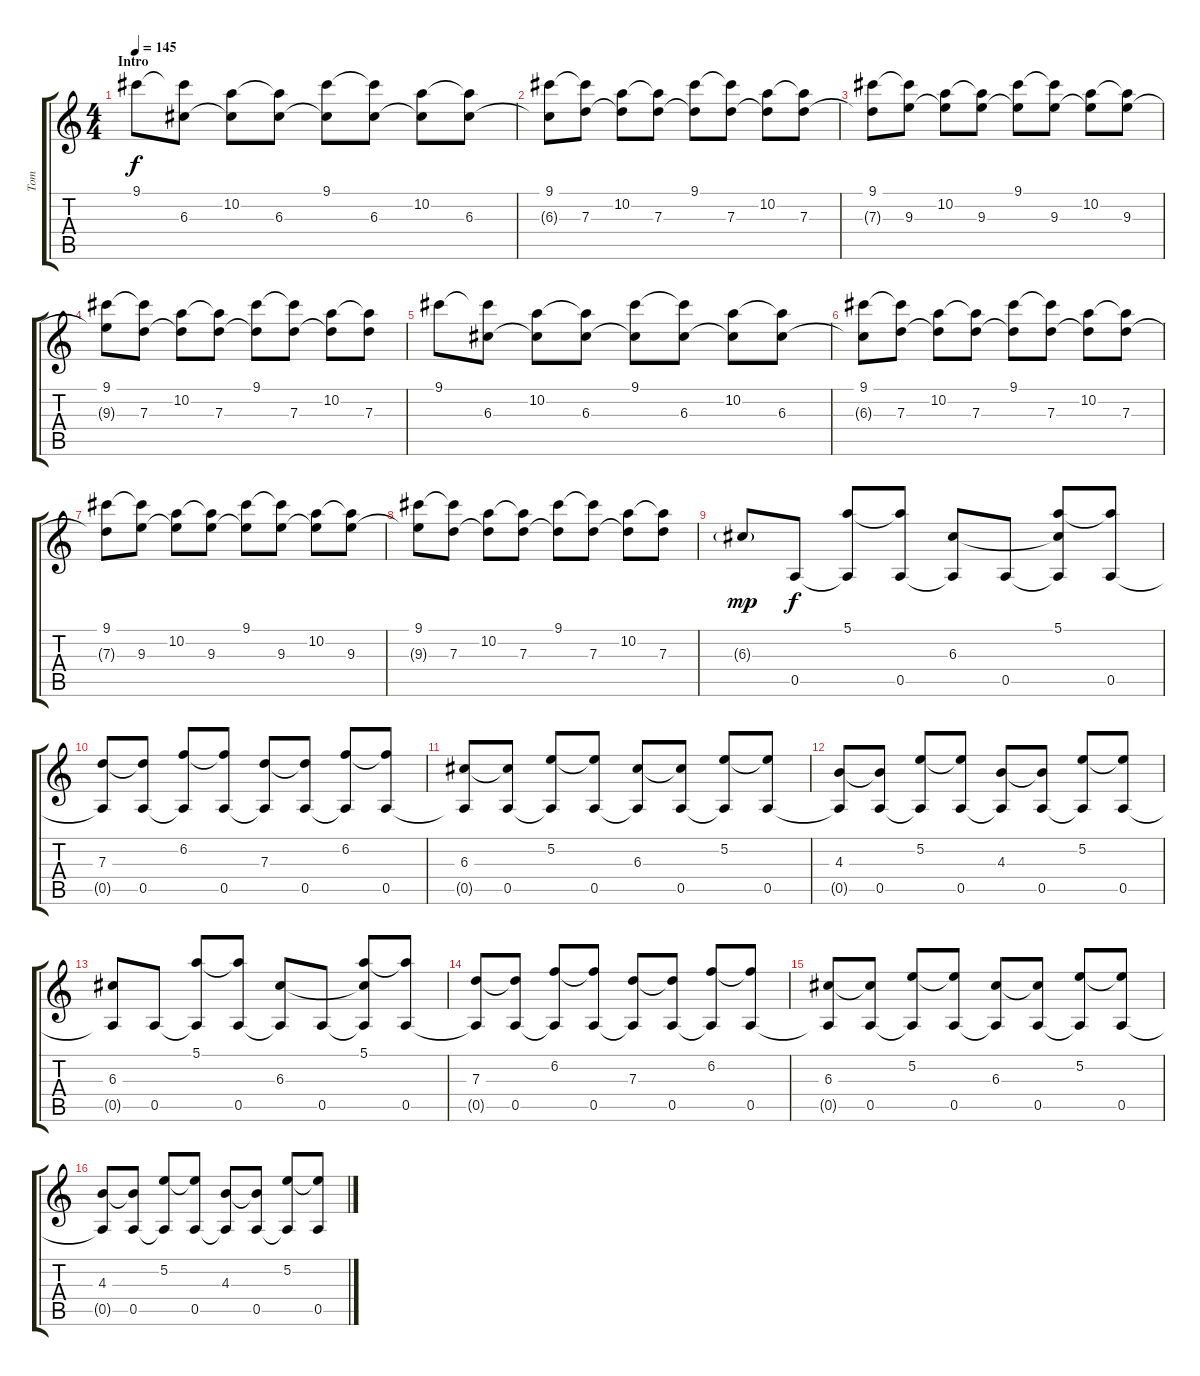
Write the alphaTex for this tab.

\track ("Tom" "Tom") {instrument electricguitarclean}
\staff {score tabs}
\tuning (E4 B3 G3 D3 A2 E2) {hide}
\ts (4 4)
\section ("" "Intro")
\tempo 145
\clef g2
\ks c
9.1.8{dy f instrument electricguitarclean} (9.1{t} 6.3).8 (10.2 6.3{t}).8 (10.2{t} 6.3).8 (9.1 6.3{t}).8 (9.1{t} 6.3).8 (10.2 6.3{t}).8 (10.2{t} 6.3).8 |
(9.1 6.3{t}).8 (9.1{t} 7.3).8 (10.2 7.3{t}).8 (10.2{t} 7.3).8 (9.1 7.3{t}).8 (9.1{t} 7.3).8 (10.2 7.3{t}).8 (10.2{t} 7.3).8 |
(9.1 7.3{t}).8 (9.1{t} 9.3).8 (10.2 9.3{t}).8 (10.2{t} 9.3).8 (9.1 9.3{t}).8 (9.1{t} 9.3).8 (10.2 9.3{t}).8 (10.2{t} 9.3).8 |
(9.1 9.3{t}).8 (9.1{t} 7.3).8 (10.2 7.3{t}).8 (10.2{t} 7.3).8 (9.1 7.3{t}).8 (9.1{t} 7.3).8 (10.2 7.3{t}).8 (10.2{t} 7.3).8 |
9.1.8 (9.1{t} 6.3).8 (10.2 6.3{t}).8 (10.2{t} 6.3).8 (9.1 6.3{t}).8 (9.1{t} 6.3).8 (10.2 6.3{t}).8 (10.2{t} 6.3).8 |
(9.1 6.3{t}).8 (9.1{t} 7.3).8 (10.2 7.3{t}).8 (10.2{t} 7.3).8 (9.1 7.3{t}).8 (9.1{t} 7.3).8 (10.2 7.3{t}).8 (10.2{t} 7.3).8 |
(9.1 7.3{t}).8 (9.1{t} 9.3).8 (10.2 9.3{t}).8 (10.2{t} 9.3).8 (9.1 9.3{t}).8 (9.1{t} 9.3).8 (10.2 9.3{t}).8 (10.2{t} 9.3).8 |
(9.1 9.3{t}).8 (9.1{t} 7.3).8 (10.2 7.3{t}).8 (10.2{t} 7.3).8 (9.1 7.3{t}).8 (9.1{t} 7.3).8 (10.2 7.3{t}).8 (10.2{t} 7.3).8 |
6.3{g}.8{dy mp} 0.5.8{dy f} (5.1 0.5{t}).8 (5.1{t} 0.5).8 (6.3 0.5{t}).8 0.5.8 (5.1 6.3{t} 0.5{t}).8 (5.1{t} 0.5).8 |
(7.3 0.5{t}).8 (7.3{t} 0.5).8 (6.2 0.5{t}).8 (6.2{t} 0.5).8 (7.3 0.5{t}).8 (7.3{t} 0.5).8 (6.2 0.5{t}).8 (6.2{t} 0.5).8 |
(6.3 0.5{t}).8 (6.3{t} 0.5).8 (5.2 0.5{t}).8 (5.2{t} 0.5).8 (6.3 0.5{t}).8 (6.3{t} 0.5).8 (5.2 0.5{t}).8 (5.2{t} 0.5).8 |
(4.3 0.5{t}).8 (4.3{t} 0.5).8 (5.2 0.5{t}).8 (5.2{t} 0.5).8 (4.3 0.5{t}).8 (4.3{t} 0.5).8 (5.2 0.5{t}).8 (5.2{t} 0.5).8 |
(6.3 0.5{t}).8 0.5.8 (5.1 0.5{t}).8 (5.1{t} 0.5).8 (6.3 0.5{t}).8 0.5.8 (5.1 6.3{t} 0.5{t}).8 (5.1{t} 0.5).8 |
(7.3 0.5{t}).8 (7.3{t} 0.5).8 (6.2 0.5{t}).8 (6.2{t} 0.5).8 (7.3 0.5{t}).8 (7.3{t} 0.5).8 (6.2 0.5{t}).8 (6.2{t} 0.5).8 |
(6.3 0.5{t}).8 (6.3{t} 0.5).8 (5.2 0.5{t}).8 (5.2{t} 0.5).8 (6.3 0.5{t}).8 (6.3{t} 0.5).8 (5.2 0.5{t}).8 (5.2{t} 0.5).8 |
(4.3 0.5{t}).8 (4.3{t} 0.5).8 (5.2 0.5{t}).8 (5.2{t} 0.5).8 (4.3 0.5{t}).8 (4.3{t} 0.5).8 (5.2 0.5{t}).8 (5.2{t} 0.5).8
